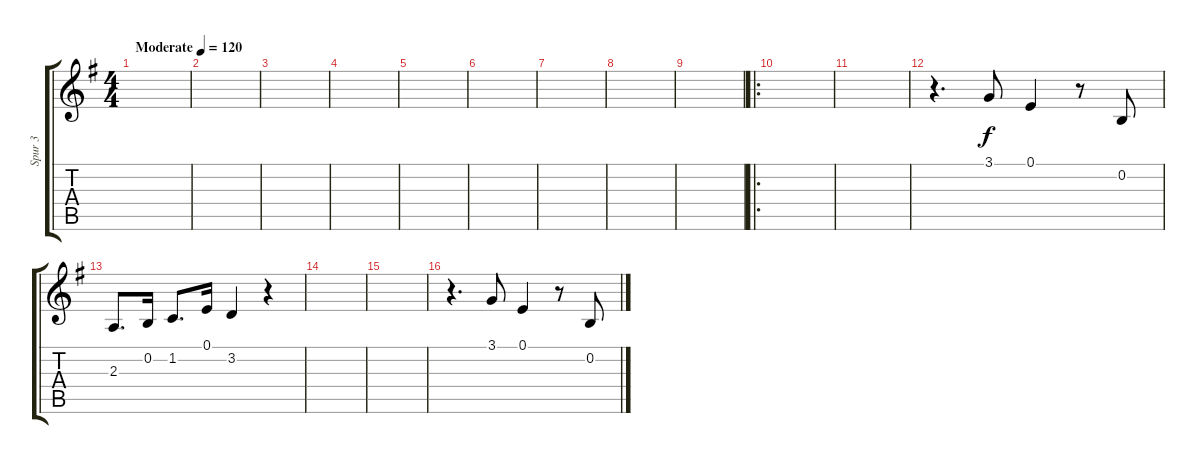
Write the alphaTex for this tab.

\track ("Spur 3" "Spur 3") {instrument baritonesax}
\staff {score tabs}
\tuning (E4 B3 G3 D3 A2 E2) {hide}
\ts (4 4)
\tempo (120 "Moderate")
\clef g2
\ks g
|
|
|
|
|
|
|
|
|
\ro
|
|
r.4{d} 3.1.8 0.1.4 r.8 0.2.8 |
2.3.8{d} 0.2.16 1.2.8{d} 0.1.16 3.2.4 r.4 |
|
|
r.4{d} 3.1.8 0.1.4 r.8 0.2.8
